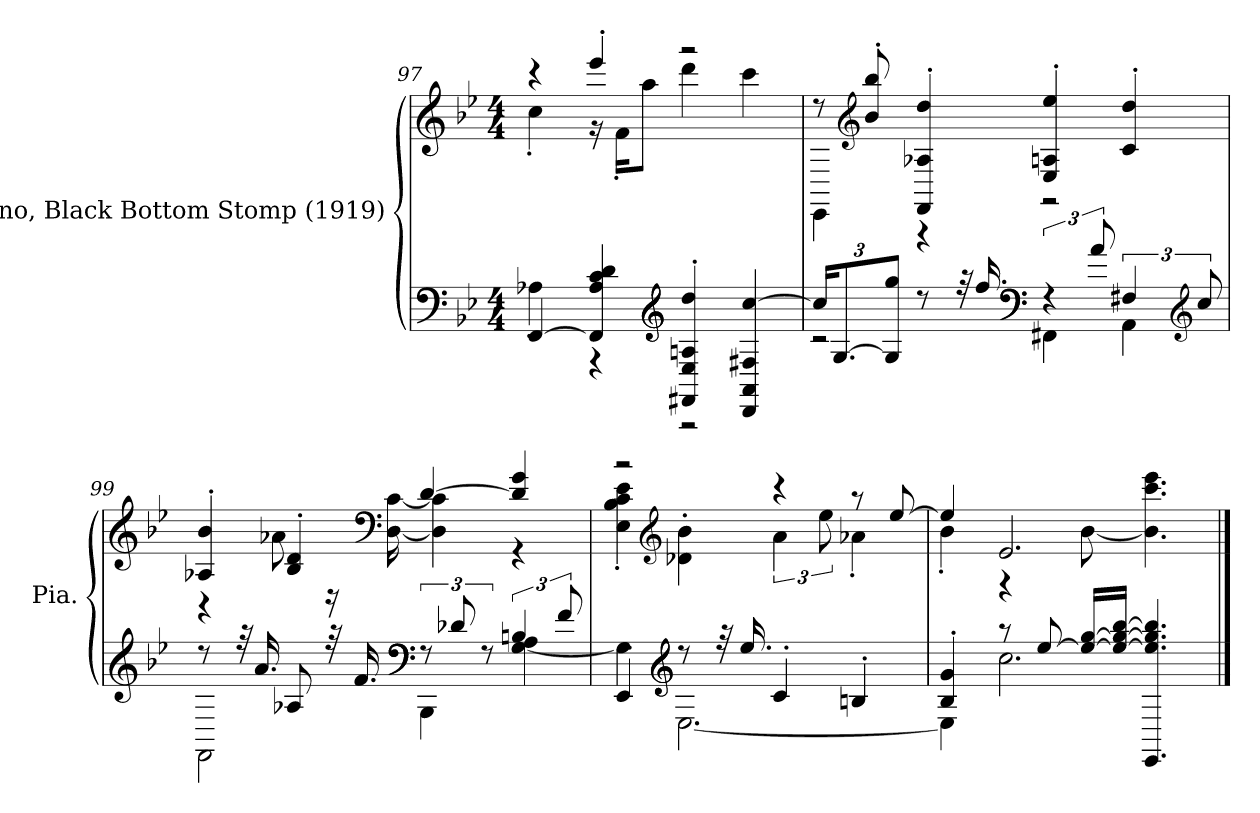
**kern	**kern
*part1	*part1
*staff2	*staff1
*I"Piano, Black Bottom Stomp (1919)	*
*I'Pia.	*
*clefF4	*clefG2
*k[b-e-]	*k[b-e-]
*M4/4	*M4/4
=97	=97
*^	*^
[4FF/	4A-X'\	4r	4cc'\
4FF/] 4A-/ 4c/ 4d/	4r	4eee-'/	16r
.	.	.	16f'\KL
.	.	.	8aa\J
*clefG2	*	*	*
4FF#X/' 4E-/' 4An/' 4dd/'	2r	2r	4ddd\
4DD/ 4AA/ 4F#X/ [4cc/	.	.	4ccc\
!!LO:LB:g=z	!!
=98	=98	=98	=98
*Xbrackettup	*	*	*
24cc/KL]	2r	8r	4EE-\
[12.G/	.	.	.
*	*	*clefG2	*
.	.	8b-/' 8bb-/'	.
12G/] 12gg/J	.	.	.
8r	.	4FF/' 4A-X/' 4dd/'	4r
32r	.	.	.
16.ff/	.	.	.
*clefF4	*	*	*
*brackettup	*	*	*
6r	4FF#X\	4E-/' 4An/' 4ee-/'	2r
12a/	.	.	.
6F#X/	4AA\	4c/' 4dd/'	.
*clefG2	*	*	*
12cc/	.	.	.
=99	=99	=99	=99
8r	2FF\	4A-X/' 4b-/'	4r
32r	.	.	.
16.a/	.	.	.
8A-X/	.	4B-/' 4d/'	8a-X\
32r	.	.	16r
16.f/	.	.	.
*	*	*clefF4	*
.	.	.	[16D\ [16c\
*clefF4	*	*	*
12r	4BBB-\	[4d/	4D\] 4c\]
12d-X/	.	.	.
12r	.	.	.
6Bn/	[4G\ 4A-\	4d/] 4g/	4r
12f/	.	.	.
=100	=100	=100	=100
4EE-'/	4G\]	2r	4E-\' 4B-\' 4c\' 4e-\'
*clefG2	*	*clefG2	*
8r	[2.E-\	.	4d-X\' 4b-\'
32r	.	.	.
16.ee-/	.	.	.
4c'/	.	4r	6a\
.	.	.	12ee-\
4Bn'/	.	8r	4a-X'\
.	.	[8ee-/	.
!!LO:LB:g=z	!!
=101	=101	=101	=101
4B-/' 4g/'	4E-\]	4ee-/]	4b-'\
8r	2.cc\	2.e-/	4r
[8ee-/	.	.	.
16ee-/_ [16gg/LL	.	.	[8b-\
16ee-/_ 16gg/_ [16bb-/JJ	.	.	.
4.EE-/ 4.ee-/] 4.gg/] 4.bb-/]	.	.	4.b-\] 4.ccc\ 4.eee-\
*v	*v	*	*
*	*v	*v
==	==
*-	*-
